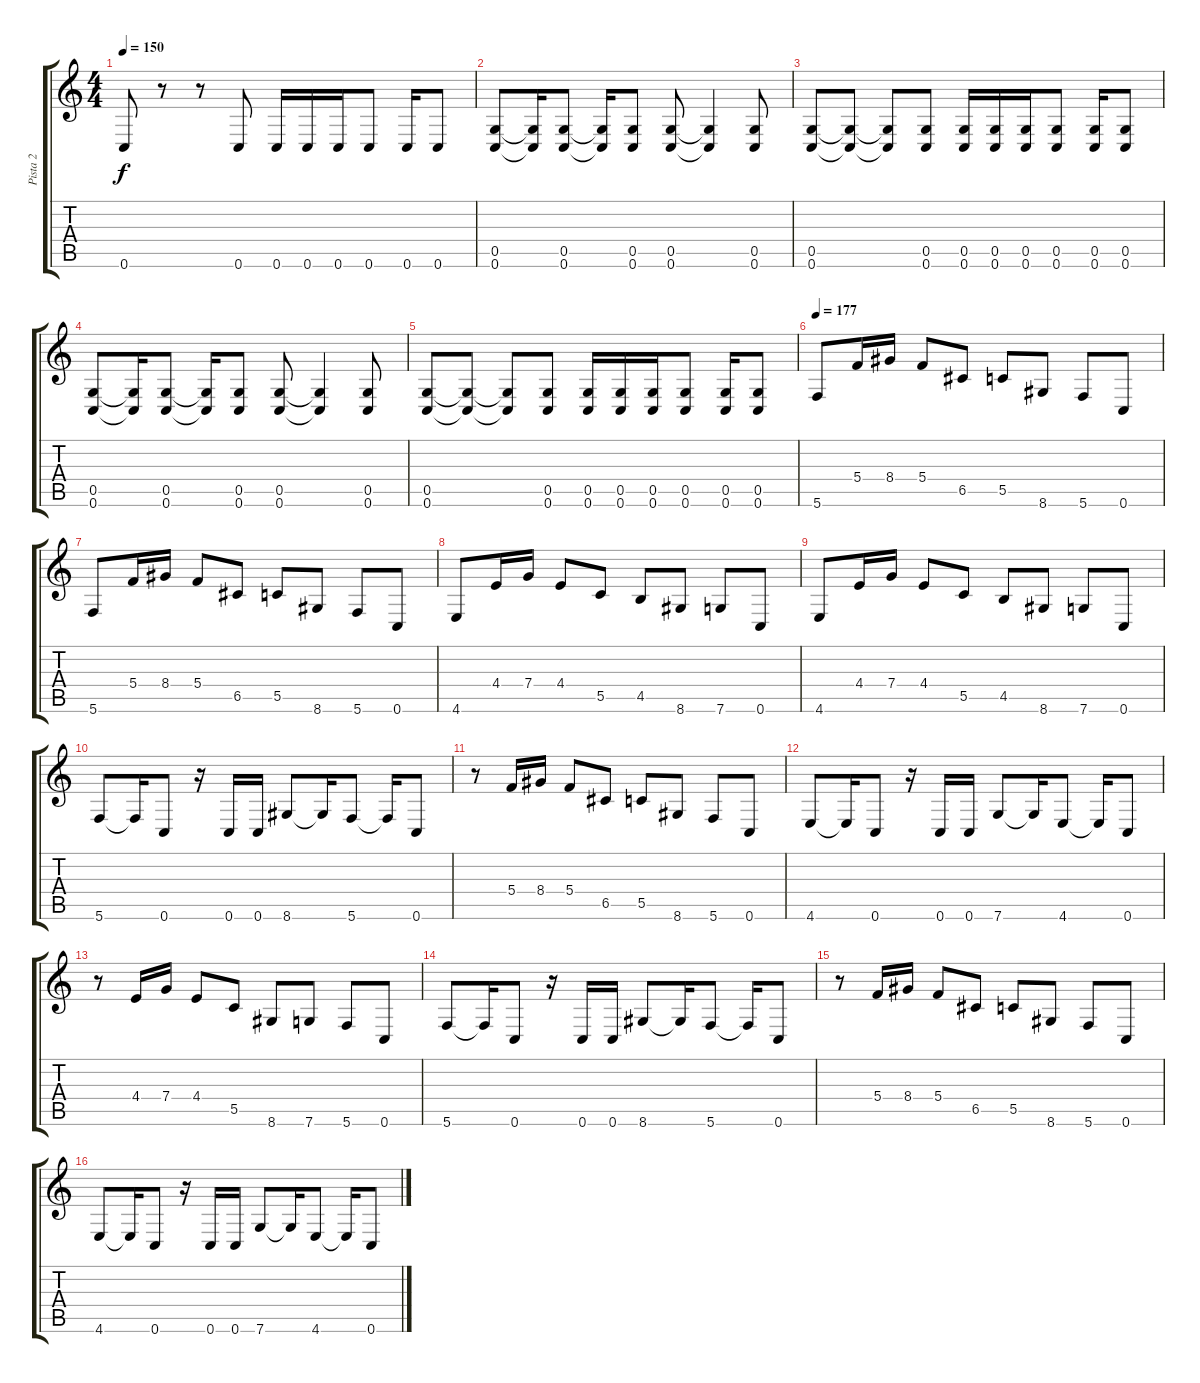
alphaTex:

\track ("Pista 2" "Pista 2") {instrument distortionguitar}
\staff {score tabs}
\tuning (D4 A3 F3 C3 G2 C2) {hide}
\ts (4 4)
\tempo 150
\clef g2
\ks c
0.6.8{dy f} r.8 r.8 0.6.8 0.6.16 0.6.16 0.6.16 0.6.8 0.6.16 0.6.8 |
(0.5 0.6).8 (0.5{t} 0.6{t}).16 (0.5 0.6).8 (0.5{t} 0.6{t}).16 (0.5 0.6).8 (0.5 0.6).8 (0.5{t} 0.6{t}).4 (0.5 0.6).8 |
(0.5 0.6).8 (0.5{t} 0.6{t}).8 (0.5{t} 0.6{t}).8 (0.5 0.6).8 (0.5 0.6).16 (0.5 0.6).16 (0.5 0.6).16 (0.5 0.6).8 (0.5 0.6).16 (0.5 0.6).8 |
(0.5 0.6).8 (0.5{t} 0.6{t}).16 (0.5 0.6).8 (0.5{t} 0.6{t}).16 (0.5 0.6).8 (0.5 0.6).8 (0.5{t} 0.6{t}).4 (0.5 0.6).8 |
(0.5 0.6).8 (0.5{t} 0.6{t}).8 (0.5{t} 0.6{t}).8 (0.5 0.6).8 (0.5 0.6).16 (0.5 0.6).16 (0.5 0.6).16 (0.5 0.6).8 (0.5 0.6).16 (0.5 0.6).8 |
\tempo 177
5.6.8 5.4.16 8.4.16 5.4.8 6.5.8 5.5.8 8.6.8 5.6.8 0.6.8 |
5.6.8 5.4.16 8.4.16 5.4.8 6.5.8 5.5.8 8.6.8 5.6.8 0.6.8 |
4.6.8 4.4.16 7.4.16 4.4.8 5.5.8 4.5.8 8.6.8 7.6.8 0.6.8 |
4.6.8 4.4.16 7.4.16 4.4.8 5.5.8 4.5.8 8.6.8 7.6.8 0.6.8 |
5.6.8 5.6{t}.16 0.6.8 r.16 0.6.16 0.6.16 8.6.8 8.6{t}.16 5.6.8 5.6{t}.16 0.6.8 |
r.8 5.4.16 8.4.16 5.4.8 6.5.8 5.5.8 8.6.8 5.6.8 0.6.8 |
4.6.8 4.6{t}.16 0.6.8 r.16 0.6.16 0.6.16 7.6.8 7.6{t}.16 4.6.8 4.6{t}.16 0.6.8 |
r.8 4.4.16 7.4.16 4.4.8 5.5.8 8.6.8 7.6.8 5.6.8 0.6.8 |
5.6.8 5.6{t}.16 0.6.8 r.16 0.6.16 0.6.16 8.6.8 8.6{t}.16 5.6.8 5.6{t}.16 0.6.8 |
r.8 5.4.16 8.4.16 5.4.8 6.5.8 5.5.8 8.6.8 5.6.8 0.6.8 |
4.6.8 4.6{t}.16 0.6.8 r.16 0.6.16 0.6.16 7.6.8 7.6{t}.16 4.6.8 4.6{t}.16 0.6.8
